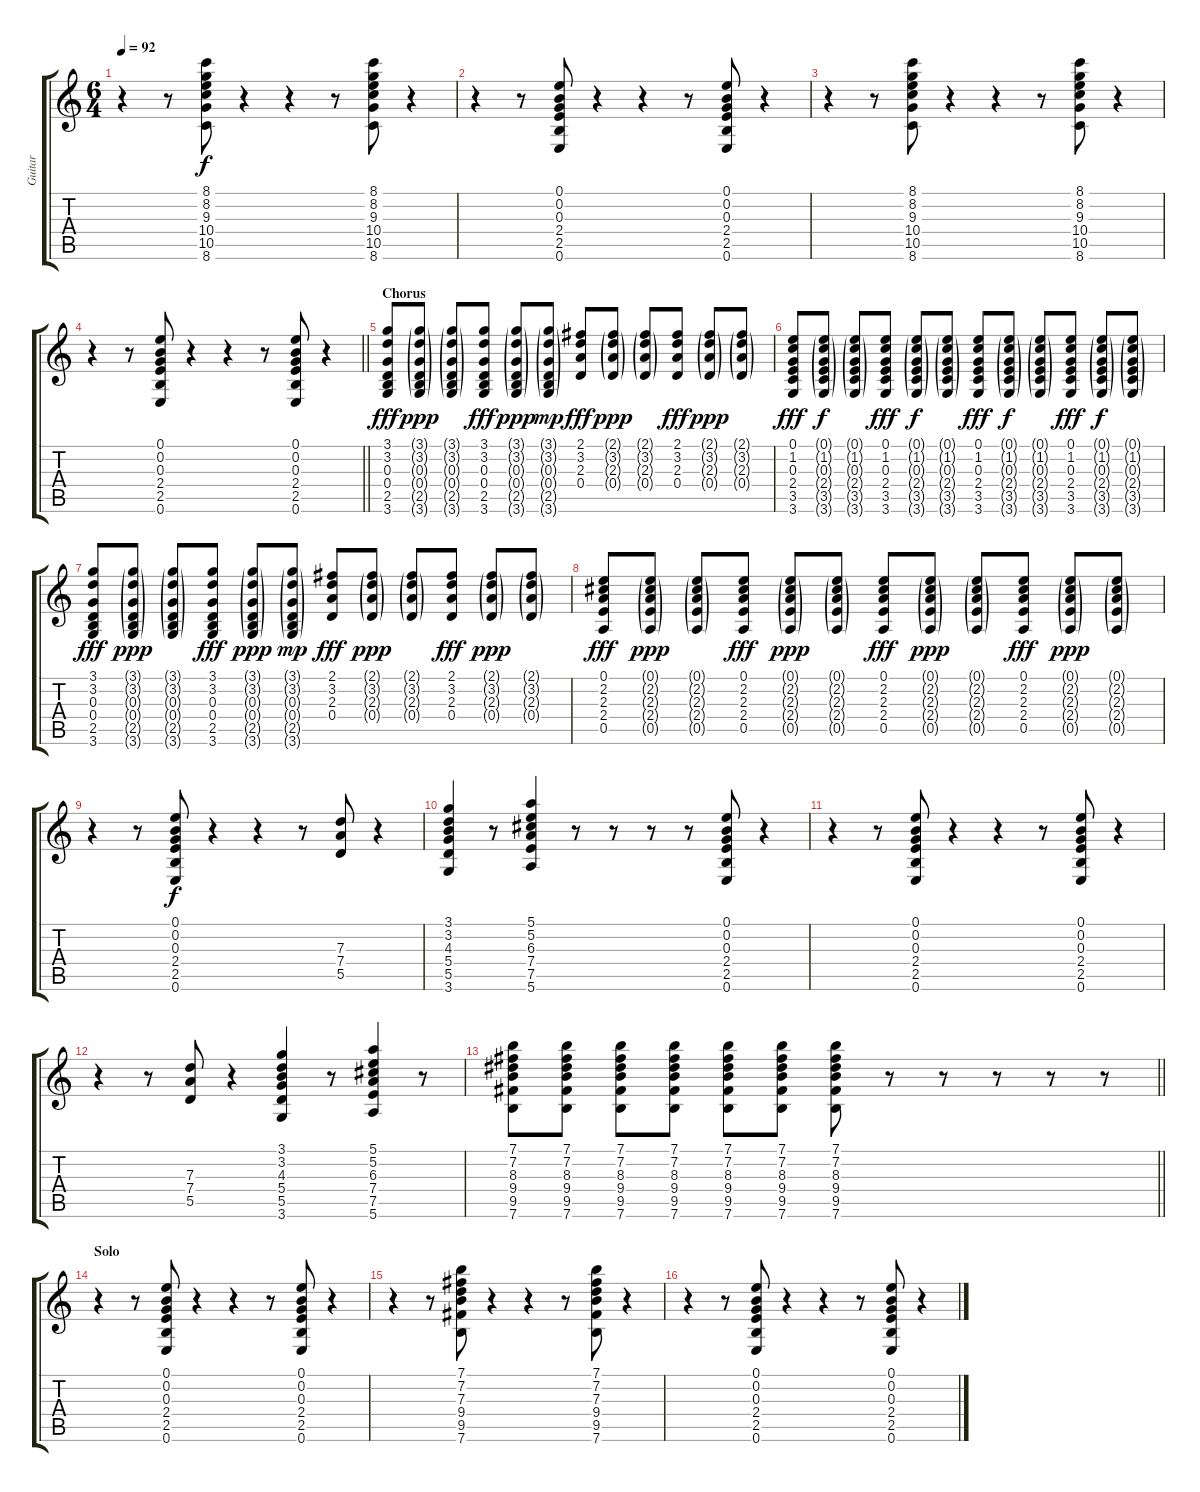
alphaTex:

\track ("Guitar" "Guitar") {instrument acousticguitarsteel}
\staff {score tabs}
\tuning (E4 B3 G3 D3 A2 E2) {hide}
\ts (6 4)
\tempo 92
\clef g2
\ks c
r.4{dy f} r.8 (8.1 8.2 9.3 10.4 10.5 8.6).8 r.4 r.4 r.8 (8.1 8.2 9.3 10.4 10.5 8.6).8 r.4 |
r.4 r.8 (0.1 0.2 0.3 2.4 2.5 0.6).8 r.4 r.4 r.8 (0.1 0.2 0.3 2.4 2.5 0.6).8 r.4 |
r.4 r.8 (8.1 8.2 9.3 10.4 10.5 8.6).8 r.4 r.4 r.8 (8.1 8.2 9.3 10.4 10.5 8.6).8 r.4 |
\barLineRight lightlight
r.4 r.8 (0.1 0.2 0.3 2.4 2.5 0.6).8 r.4 r.4 r.8 (0.1 0.2 0.3 2.4 2.5 0.6).8 r.4 |
\section ("" "Chorus")
(3.1 3.2 0.3 0.4 2.5 3.6).8{dy fff} (3.1{g} 3.2{g} 0.3{g} 0.4{g} 2.5{g} 3.6{g}).8{dy ppp} (3.1{g} 3.2{g} 0.3{g} 0.4{g} 2.5{g} 3.6{g}).8 (3.1 3.2 0.3 0.4 2.5 3.6).8{dy fff} (3.1{g} 3.2{g} 0.3{g} 0.4{g} 2.5{g} 3.6{g}).8{dy ppp} (3.1{g} 3.2{g} 0.3{g} 0.4{g} 2.5{g} 3.6{g}).8{dy mp} (2.1 3.2 2.3 0.4).8{dy fff} (2.1{g} 3.2{g} 2.3{g} 0.4{g}).8{dy ppp} (2.1{g} 3.2{g} 2.3{g} 0.4{g}).8 (2.1 3.2 2.3 0.4).8{dy fff} (2.1{g} 3.2{g} 2.3{g} 0.4{g}).8{dy ppp} (2.1{g} 3.2{g} 2.3{g} 0.4{g}).8 |
(0.1 1.2 0.3 2.4 3.5 3.6).8{dy fff} (0.1{g} 1.2{g} 0.3{g} 2.4{g} 3.5{g} 3.6{g}).8{dy f} (0.1{g} 1.2{g} 0.3{g} 2.4{g} 3.5{g} 3.6{g}).8 (0.1 1.2 0.3 2.4 3.5 3.6).8{dy fff} (0.1{g} 1.2{g} 0.3{g} 2.4{g} 3.5{g} 3.6{g}).8{dy f} (0.1{g} 1.2{g} 0.3{g} 2.4{g} 3.5{g} 3.6{g}).8 (0.1 1.2 0.3 2.4 3.5 3.6).8{dy fff} (0.1{g} 1.2{g} 0.3{g} 2.4{g} 3.5{g} 3.6{g}).8{dy f} (0.1{g} 1.2{g} 0.3{g} 2.4{g} 3.5{g} 3.6{g}).8 (0.1 1.2 0.3 2.4 3.5 3.6).8{dy fff} (0.1{g} 1.2{g} 0.3{g} 2.4{g} 3.5{g} 3.6{g}).8{dy f} (0.1{g} 1.2{g} 0.3{g} 2.4{g} 3.5{g} 3.6{g}).8 |
(3.1 3.2 0.3 0.4 2.5 3.6).8{dy fff} (3.1{g} 3.2{g} 0.3{g} 0.4{g} 2.5{g} 3.6{g}).8{dy ppp} (3.1{g} 3.2{g} 0.3{g} 0.4{g} 2.5{g} 3.6{g}).8 (3.1 3.2 0.3 0.4 2.5 3.6).8{dy fff} (3.1{g} 3.2{g} 0.3{g} 0.4{g} 2.5{g} 3.6{g}).8{dy ppp} (3.1{g} 3.2{g} 0.3{g} 0.4{g} 2.5{g} 3.6{g}).8{dy mp} (2.1 3.2 2.3 0.4).8{dy fff} (2.1{g} 3.2{g} 2.3{g} 0.4{g}).8{dy ppp} (2.1{g} 3.2{g} 2.3{g} 0.4{g}).8 (2.1 3.2 2.3 0.4).8{dy fff} (2.1{g} 3.2{g} 2.3{g} 0.4{g}).8{dy ppp} (2.1{g} 3.2{g} 2.3{g} 0.4{g}).8 |
(0.1 2.2 2.3 2.4 0.5).8{dy fff} (0.1{g} 2.2{g} 2.3{g} 2.4{g} 0.5{g}).8{dy ppp} (0.1{g} 2.2{g} 2.3{g} 2.4{g} 0.5{g}).8 (0.1 2.2 2.3 2.4 0.5).8{dy fff} (0.1{g} 2.2{g} 2.3{g} 2.4{g} 0.5{g}).8{dy ppp} (0.1{g} 2.2{g} 2.3{g} 2.4{g} 0.5{g}).8 (0.1 2.2 2.3 2.4 0.5).8{dy fff} (0.1{g} 2.2{g} 2.3{g} 2.4{g} 0.5{g}).8{dy ppp} (0.1{g} 2.2{g} 2.3{g} 2.4{g} 0.5{g}).8 (0.1 2.2 2.3 2.4 0.5).8{dy fff} (0.1{g} 2.2{g} 2.3{g} 2.4{g} 0.5{g}).8{dy ppp} (0.1{g} 2.2{g} 2.3{g} 2.4{g} 0.5{g}).8 |
r.4 r.8 (0.1 0.2 0.3 2.4 2.5 0.6).8{dy f} r.4 r.4 r.8 (7.3 7.4 5.5).8 r.4 |
(3.1 3.2 4.3 5.4 5.5 3.6).4 r.8 (5.1 5.2 6.3 7.4 7.5 5.6).4 r.8 r.8 r.8 r.8 (0.1 0.2 0.3 2.4 2.5 0.6).8 r.4 |
r.4 r.8 (0.1 0.2 0.3 2.4 2.5 0.6).8 r.4 r.4 r.8 (0.1 0.2 0.3 2.4 2.5 0.6).8 r.4 |
r.4 r.8 (7.3 7.4 5.5).8 r.4 (3.1 3.2 4.3 5.4 5.5 3.6).4 r.8 (5.1 5.2 6.3 7.4 7.5 5.6).4 r.8 |
\barLineRight lightlight
(7.1 7.2 8.3 9.4 9.5 7.6).8 (7.1 7.2 8.3 9.4 9.5 7.6).8 (7.1 7.2 8.3 9.4 9.5 7.6).8 (7.1 7.2 8.3 9.4 9.5 7.6).8 (7.1 7.2 8.3 9.4 9.5 7.6).8 (7.1 7.2 8.3 9.4 9.5 7.6).8 (7.1 7.2 8.3 9.4 9.5 7.6).8 r.8 r.8 r.8 r.8 r.8 |
\section ("" "Solo")
r.4 r.8 (0.1 0.2 0.3 2.4 2.5 0.6).8 r.4 r.4 r.8 (0.1 0.2 0.3 2.4 2.5 0.6).8 r.4 |
r.4 r.8 (7.1 7.2 7.3 9.4 9.5 7.6).8 r.4 r.4 r.8 (7.1 7.2 7.3 9.4 9.5 7.6).8 r.4 |
r.4 r.8 (0.1 0.2 0.3 2.4 2.5 0.6).8 r.4 r.4 r.8 (0.1 0.2 0.3 2.4 2.5 0.6).8 r.4
